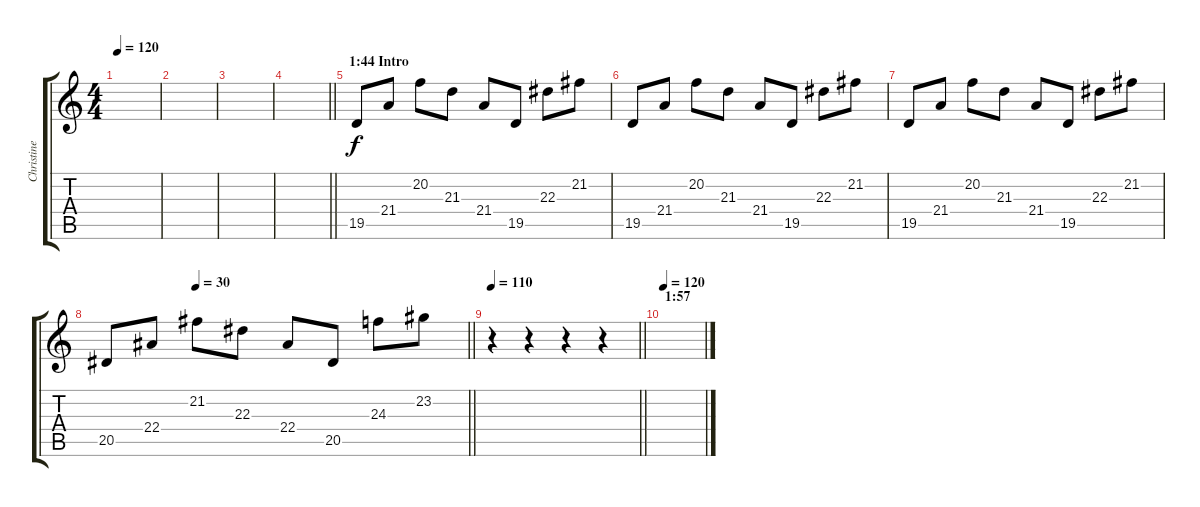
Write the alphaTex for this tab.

\track ("Christine S." "Christine ") {instrument musicbox}
\staff {score tabs}
\tuning (D4 A3 F3 C3 G2 D2) {hide}
\ts (4 4)
\tempo 120
\clef g2
\ks c
|
|
|
\barLineRight lightlight
|
\section ("" "1:44 Intro")
19.5.8{dy f instrument musicbox} 21.4.8 20.2.8 21.3.8 21.4.8 19.5.8 22.3.8 21.2.8 |
19.5.8 21.4.8 20.2.8 21.3.8 21.4.8 19.5.8 22.3.8 21.2.8 |
19.5.8 21.4.8 20.2.8 21.3.8 21.4.8 19.5.8 22.3.8 21.2.8 |
\tempo (30 0.25)
\barLineRight lightlight
20.5.8 22.4.8 21.2.8 22.3.8 22.4.8 20.5.8 24.3.8 23.2.8 |
\tempo 110
\barLineRight lightlight
r.4 r.4 r.4 r.4 |
\section ("" "1:57")
\tempo 120
